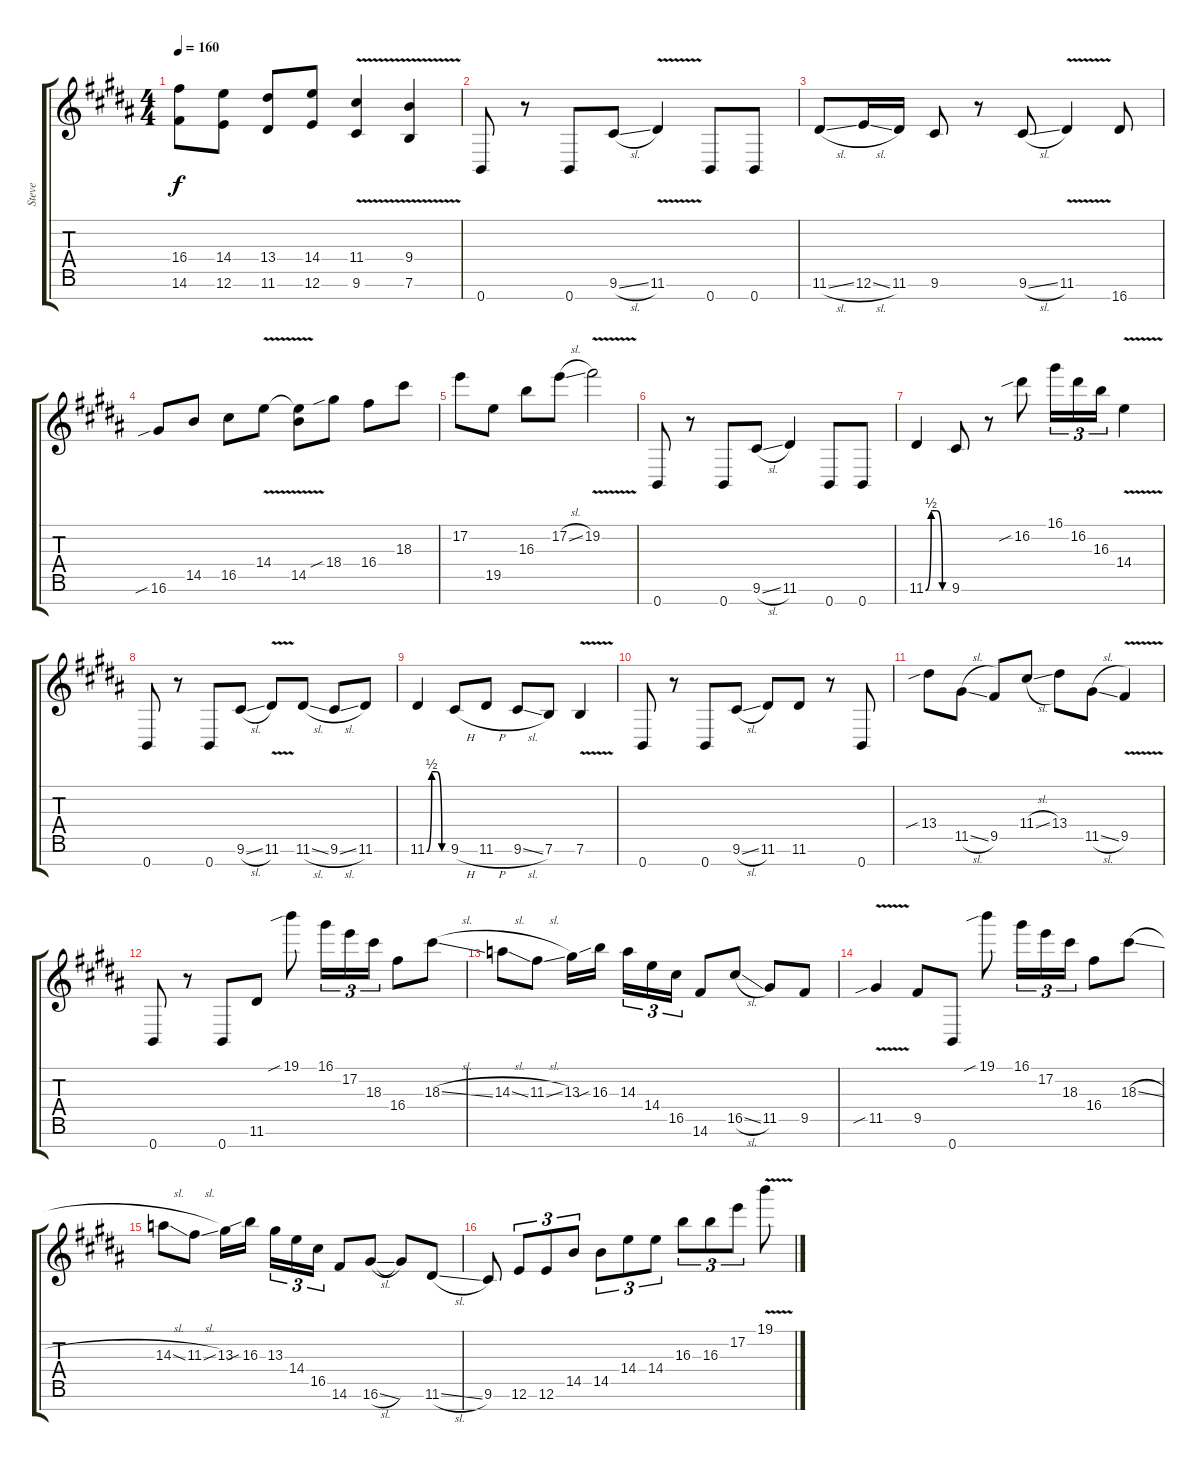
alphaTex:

\track ("Steve" "Steve") {instrument distortionguitar}
\staff {score tabs}
\tuning (E4 B3 G3 D3 A2 E2 B1) {hide}
\ts (4 4)
\tempo 160
\clef g2
\ks b
(16.4 14.6).8{dy f} (14.4 12.6).8 (13.4 11.6).8 (14.4 12.6).8 (11.4 9.6{v}).4 (9.4 7.6{v}).4 |
0.7.8 r.8 0.7.8 9.6{sl}.8 11.6{v}.4 0.7.8 0.7.8 |
11.6{sl}.8 12.6{sl}.16 11.6.16 9.6.8 r.8 9.6{sl}.8 11.6{v}.4 16.7.8 |
16.6{sib}.8 14.5.8 16.5.8 14.4{v}.8 (14.4{t} 14.5).8 18.4{sib}.8 16.4.8 18.3.8 |
17.2.8 19.5.8 16.3.8 17.2{sl}.8 19.2{v}.2 |
0.7.8 r.8 0.7.8 9.6{sl}.8 11.6.4 0.7.8 0.7.8 |
11.6{be (custom 0 0 15 2 30 2 45 0 60 0)}.4 9.6.8 r.8 16.2{sib}.8 16.1.16{tu (3 2)} 16.2.16{tu (3 2)} 16.3.16{tu (3 2)} 14.4{v}.4 |
0.7.8 r.8 0.7.8 9.6{sl}.8 11.6{v}.8 11.6{sl}.8 9.6{sl}.8 11.6.8 |
11.6{be (custom 0 0 15 2 30 2 45 0 60 0)}.4 9.6{h}.8 11.6{h}.8 9.6{sl}.8 7.6.8 7.6{v}.4 |
0.7.8 r.8 0.7.8 9.6{sl}.8 11.6.8 11.6.8 r.8 0.7.8 |
13.4{sib}.8 11.5{sl}.8 9.5.8 11.4{sl}.8 13.4.8 11.5{sl}.8 9.5{v}.4 |
0.7.8 r.8 0.7.8 11.6.8 19.1{sib}.8 16.1.16{tu (3 2)} 17.2.16{tu (3 2)} 18.3.16{tu (3 2)} 16.4.8 18.3{sl}.8 |
14.3{sl}.8 11.3{sl}.8 13.3.16 16.3{sib}.16{beam splitsecondary} 14.3.16{tu (3 2)} 14.4.16{tu (3 2)} 16.5.16{tu (3 2)} 14.6.8 16.5{sl}.8 11.5.8 9.5.8 |
11.5{v sib}.4 9.5.8 0.7.8 19.1{sib}.8 16.1.16{tu (3 2)} 17.2.16{tu (3 2)} 18.3.16{tu (3 2)} 16.4.8 18.3{sl}.8 |
14.3{sl}.8 11.3{sl}.8 13.3.16 16.3{sib}.16{beam splitsecondary} 13.3.16{tu (3 2)} 14.4.16{tu (3 2)} 16.5.16{tu (3 2)} 14.6.8 16.6{sl}.8 16.6{t}.8 11.6{sl}.8 |
9.6.8 12.6.8{tu (3 2)} 12.6.8{tu (3 2)} 14.5.8{tu (3 2)} 14.5.8{tu (3 2)} 14.4.8{tu (3 2)} 14.4.8{tu (3 2)} 16.3.8{tu (3 2)} 16.3.8{tu (3 2)} 17.2.8{tu (3 2)} 19.1{v}.8
